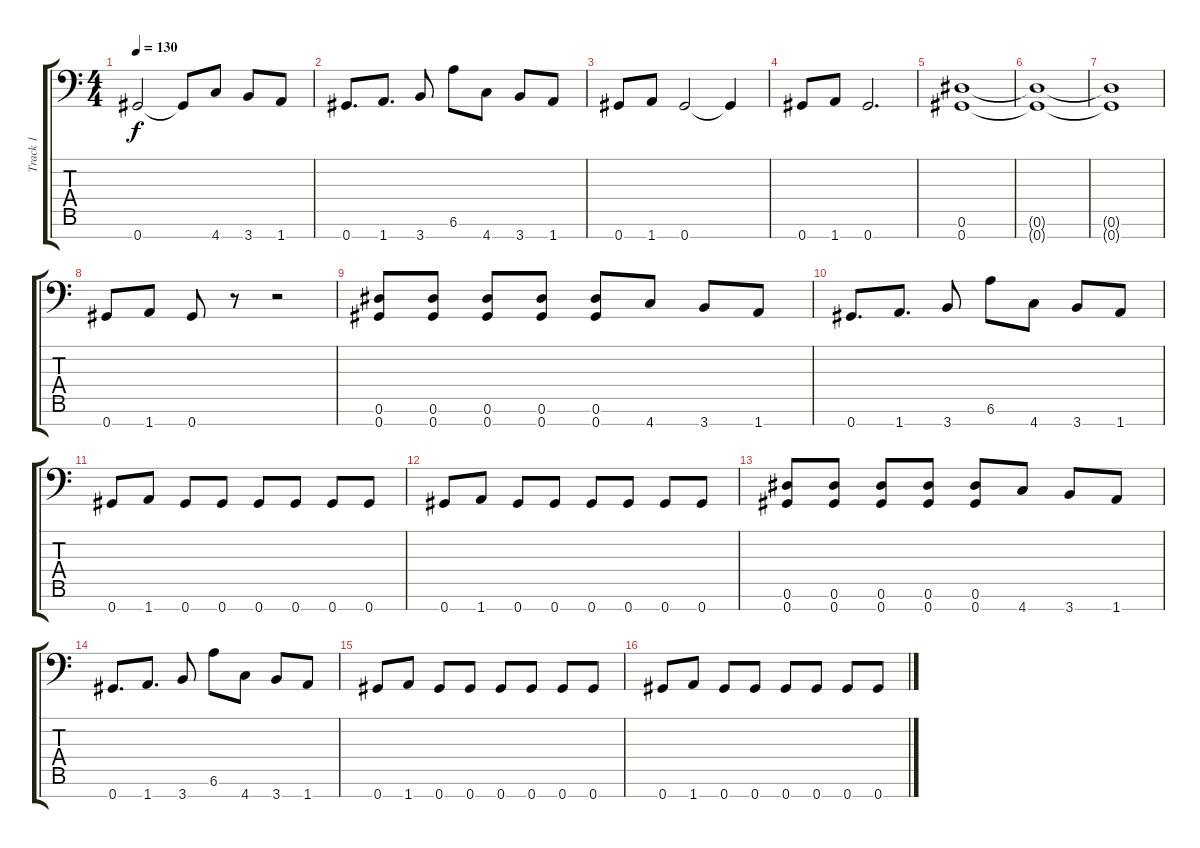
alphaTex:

\track ("Track 1" "Track 1") {instrument overdrivenguitar}
\staff {score tabs}
\tuning (Eb4 Bb3 Gb3 Db3 Ab2 Eb2 Ab1) {hide}
\ts (4 4)
\tempo 130
\clef f4
\ks c
0.7.2{dy f} 0.7{t}.8 4.7.8 3.7.8 1.7.8 |
0.7.8{d} 1.7.8{d} 3.7.8 6.6.8 4.7.8 3.7.8 1.7.8 |
0.7.8 1.7.8 0.7.2 0.7{t}.4 |
0.7.8 1.7.8 0.7.2{d} |
(0.6 0.7).1 |
(0.6{t} 0.7{t}).1 |
(0.6{t} 0.7{t}).1 |
0.7.8 1.7.8 0.7.8 r.8 r.2 |
(0.6 0.7).8 (0.6 0.7).8 (0.6 0.7).8 (0.6 0.7).8 (0.6 0.7).8 4.7.8 3.7.8 1.7.8 |
0.7.8{d} 1.7.8{d} 3.7.8 6.6.8 4.7.8 3.7.8 1.7.8 |
0.7.8 1.7.8 0.7.8 0.7.8 0.7.8 0.7.8 0.7.8 0.7.8 |
0.7.8 1.7.8 0.7.8 0.7.8 0.7.8 0.7.8 0.7.8 0.7.8 |
(0.6 0.7).8 (0.6 0.7).8 (0.6 0.7).8 (0.6 0.7).8 (0.6 0.7).8 4.7.8 3.7.8 1.7.8 |
0.7.8{d} 1.7.8{d} 3.7.8 6.6.8 4.7.8 3.7.8 1.7.8 |
0.7.8 1.7.8 0.7.8 0.7.8 0.7.8 0.7.8 0.7.8 0.7.8 |
0.7.8 1.7.8 0.7.8 0.7.8 0.7.8 0.7.8 0.7.8 0.7.8
